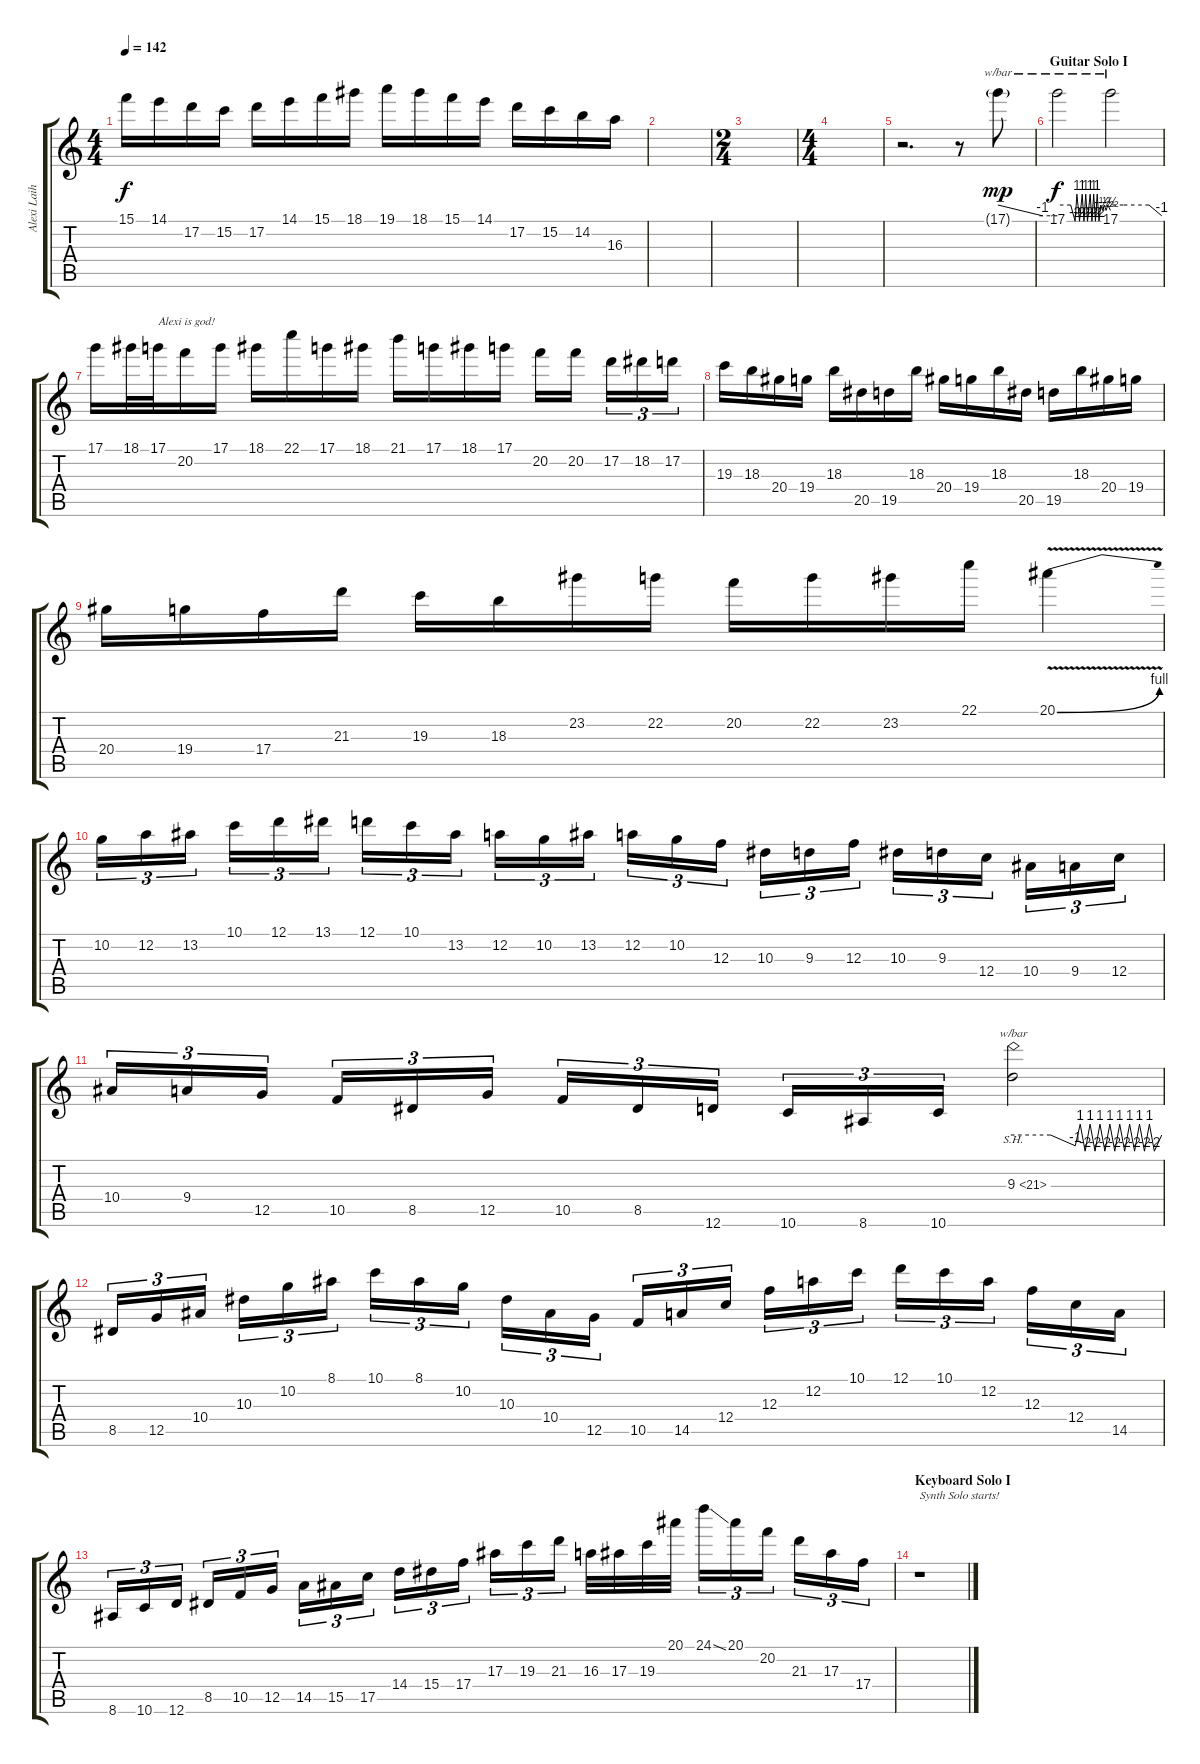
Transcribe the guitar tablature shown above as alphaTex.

\track ("Alexi Laiho-lead" "Alexi Laih") {instrument overdrivenguitar}
\staff {score tabs}
\tuning (D4 A3 F3 C3 G2 D2) {hide}
\ts (4 4)
\tempo 142
\clef g2
\ks c
15.1.16{dy f} 14.1.16 17.2.16 15.2.16 17.2.16 14.1.16 15.1.16 18.1.16 19.1.16 18.1.16 15.1.16 14.1.16 17.2.16 15.2.16 14.2.16 16.3.16 |
|
\ts (2 4)
|
\ts (4 4)
|
r.2{d} r.8 17.1{g}.8{tbe (custom default 0 0 45 -4 60 -4) dy mp} |
\section ("" "Guitar Solo I")
17.1.2{tbe (custom default 0 0 15 0 20 -8 22 4 25 -8 28 4 30 -8 32 4 34 -8 37 4 39 -8 41 4 43 -8 45 4 47 -8 49 0 51 -2 53 0 55 -2 57 0 60 -2) dy f} 17.1.2{tbe (custom default 0 0 15 0 45 0 60 -4)} |
17.1.16 18.1.32 17.1.32{txt "Alexi is god! "} 20.2.16 17.1.16 18.1.16 22.1.16 17.1.16 18.1.16 21.1.16 17.1.16 18.1.16 17.1.16 20.2.16 20.2.16{beam splitsecondary} 17.2.16{tu (3 2)} 18.2.16{tu (3 2)} 17.2.16{tu (3 2)} |
19.3.16 18.3.16 20.4.16 19.4.16 18.3.16 20.5.16 19.5.16 18.3.16 20.4.16 19.4.16 18.3.16 20.5.16 19.5.16 18.3.16 20.4.16 19.4.16 |
20.4.16 19.4.16 17.4.16 21.3.16 19.3.16 18.3.16 23.2.16 22.2.16 20.2.16 22.2.16 23.2.16 22.1.16 20.1{be (bend 0 0 60 4) v}.4 |
10.2.16{tu (3 2)} 12.2.16{tu (3 2)} 13.2.16{tu (3 2) beam splitsecondary} 10.1.16{tu (3 2)} 12.1.16{tu (3 2)} 13.1.16{tu (3 2)} 12.1.16{tu (3 2)} 10.1.16{tu (3 2)} 13.2.16{tu (3 2) beam splitsecondary} 12.2.16{tu (3 2)} 10.2.16{tu (3 2)} 13.2.16{tu (3 2)} 12.2.16{tu (3 2)} 10.2.16{tu (3 2)} 12.3.16{tu (3 2) beam splitsecondary} 10.3.16{tu (3 2)} 9.3.16{tu (3 2)} 12.3.16{tu (3 2)} 10.3.16{tu (3 2)} 9.3.16{tu (3 2)} 12.4.16{tu (3 2) beam splitsecondary} 10.4.16{tu (3 2)} 9.4.16{tu (3 2)} 12.4.16{tu (3 2)} |
10.4.16{tu (3 2)} 9.4.16{tu (3 2)} 12.5.16{tu (3 2) beam splitsecondary} 10.5.16{tu (3 2)} 8.5.16{tu (3 2)} 12.5.16{tu (3 2)} 10.5.16{tu (3 2)} 8.5.16{tu (3 2)} 12.6.16{tu (3 2) beam splitsecondary} 10.6.16{tu (3 2)} 8.6.16{tu (3 2)} 10.6.16{tu (3 2)} 9.3{sh 12}.2{tbe (custom default 0 0 15 0 25 -4 27 4 29 -8 31 4 33 -8 35 4 37 -8 39 4 41 -8 43 4 45 -8 47 4 49 -8 51 4 53 -8 55 4 57 -8 60 0)} |
8.5.16{tu (3 2)} 12.5.16{tu (3 2)} 10.4.16{tu (3 2) beam splitsecondary} 10.3.16{tu (3 2)} 10.2.16{tu (3 2)} 8.1.16{tu (3 2)} 10.1.16{tu (3 2)} 8.1.16{tu (3 2)} 10.2.16{tu (3 2) beam splitsecondary} 10.3.16{tu (3 2)} 10.4.16{tu (3 2)} 12.5.16{tu (3 2)} 10.5.16{tu (3 2)} 14.5.16{tu (3 2)} 12.4.16{tu (3 2) beam splitsecondary} 12.3.16{tu (3 2)} 12.2.16{tu (3 2)} 10.1.16{tu (3 2)} 12.1.16{tu (3 2)} 10.1.16{tu (3 2)} 12.2.16{tu (3 2) beam splitsecondary} 12.3.16{tu (3 2)} 12.4.16{tu (3 2)} 14.5.16{tu (3 2)} |
8.6.16{tu (3 2)} 10.6.16{tu (3 2)} 12.6.16{tu (3 2) beam splitsecondary} 8.5.16{tu (3 2)} 10.5.16{tu (3 2)} 12.5.16{tu (3 2)} 14.5.16{tu (3 2)} 15.5.16{tu (3 2)} 17.5.16{tu (3 2) beam splitsecondary} 14.4.16{tu (3 2)} 15.4.16{tu (3 2)} 17.4.16{tu (3 2)} 17.3.16{tu (3 2)} 19.3.16{tu (3 2)} 21.3.16{tu (3 2) beam splitsecondary} 16.3.32 17.3.32 19.3.32 20.1.32 24.1{ss}.16{tu (3 2)} 20.1.16{tu (3 2)} 20.2.16{tu (3 2) beam splitsecondary} 21.3.16{tu (3 2)} 17.3.16{tu (3 2)} 17.4.16{tu (3 2)} |
\section ("" "Keyboard Solo I")
r.1{txt "Synth Solo starts!"}
